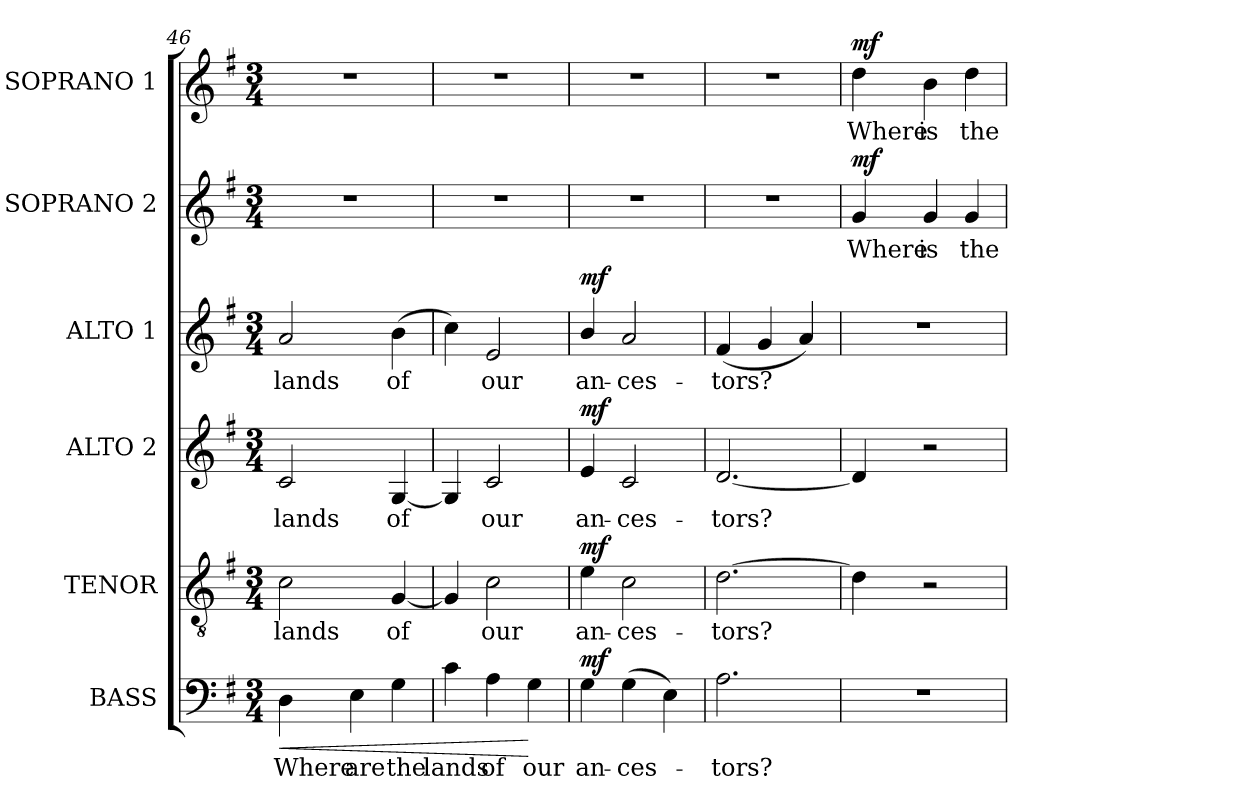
**kern	**text	**dynam	**kern	**text	**dynam	**kern	**text	**dynam	**kern	**text	**dynam	**kern	**text	**dynam	**kern	**text	**dynam
*part6	*part6	*part6	*part5	*part5	*part5	*part4	*part4	*part4	*part3	*part3	*part3	*part2	*part2	*part2	*part1	*part1	*part1
*staff6	*staff6	*staff6	*staff5	*staff5	*staff5	*staff4	*staff4	*staff4	*staff3	*staff3	*staff3	*staff2	*staff2	*staff2	*staff1	*staff1	*staff1
*I"BASS	*	*	*I"TENOR	*	*	*I"ALTO 2	*	*	*I"ALTO 1	*	*	*I"SOPRANO 2	*	*	*I"SOPRANO 1	*	*
*I'B.	*	*	*I'T.	*	*	*I'A.2	*	*	*I'A.1	*	*	*I'S.2	*	*	*I'S.1	*	*
*clefF4	*	*	*clefGv2	*	*	*clefG2	*	*	*clefG2	*	*	*clefG2	*	*	*clefG2	*	*
*	*	*	*ITrd7c12	*	*	*	*	*	*	*	*	*	*	*	*	*	*
*k[f#]	*	*	*k[f#]	*	*	*k[f#]	*	*	*k[f#]	*	*	*k[f#]	*	*	*k[f#]	*	*
*G:	*	*	*G:	*	*	*G:	*	*	*G:	*	*	*G:	*	*	*G:	*	*
*M3/4	*	*	*M3/4	*	*	*M3/4	*	*	*M3/4	*	*	*M3/4	*	*	*M3/4	*	*
=46	=46	=46	=46	=46	=46	=46	=46	=46	=46	=46	=46	=46	=46	=46	=46	=46	=46
!	!LO:LY:b:color=#000000	!LO:HP:b	!	!	!	!	!	!	!	!	!	!	!	!	!	!	!
!	!	!	!	!LO:LY:b:color=#000000	!	!	!	!	!	!	!	!	!	!	!	!	!
!	!	!	!	!	!	!	!LO:LY:b:color=#000000	!	!	!	!	!	!	!	!	!	!
!	!	!	!	!	!	!	!	!	!	!LO:LY:b:color=#000000	!	!LO:N:vis=1	!	!	!LO:N:vis=1	!	!
4Di\	Where	<	2Ci\	lands	.	2ci/	lands	.	2ai/	lands	.	2.r	.	.	2.r	.	.
!	!LO:LY:b:color=#000000	!	!	!	!	!	!	!	!	!	!	!	!	!	!	!	!
4Ei\	are	.	.	.	.	.	.	.	.	.	.	.	.	.	.	.	.
!	!LO:LY:b:color=#000000	!	!	!	!	!	!	!	!	!	!	!	!	!	!	!	!
!	!	!	!	!LO:LY:b:color=#000000	!	!	!	!	!	!	!	!	!	!	!	!	!
!	!	!	!	!	!	!	!LO:LY:b:color=#000000	!	!	!	!	!	!	!	!	!	!
!	!	!	!	!	!	!	!	!	!	!LO:LY:b:color=#000000	!	!	!	!	!	!	!
4Gi\	the	.	[4GGi/	of	.	[4Gi/	of	.	(4bi\	of	.	.	.	.	.	.	.
!!LO:LB:g=z
=47	=47	=47	=47	=47	=47	=47	=47	=47	=47	=47	=47	=47	=47	=47	=47	=47	=47
!	!LO:LY:b:color=#000000	!	!	!	!	!	!	!	!	!	!	!LO:N:vis=1	!	!	!LO:N:vis=1	!	!
4ci\	lands	.	4GGi/]	.	.	4Gi/]	.	.	4cci\)	.	.	2.r	.	.	2.r	.	.
!	!LO:LY:b:color=#000000	!	!	!	!	!	!	!	!	!	!	!	!	!	!	!	!
!	!	!	!	!LO:LY:b:color=#000000	!	!	!	!	!	!	!	!	!	!	!	!	!
!	!	!	!	!	!	!	!LO:LY:b:color=#000000	!	!	!	!	!	!	!	!	!	!
!	!	!	!	!	!	!	!	!	!	!LO:LY:b:color=#000000	!	!	!	!	!	!	!
4Ai\	of	.	2Ci\	our	.	2ci/	our	.	2ei/	our	.	.	.	.	.	.	.
!	!LO:LY:b:color=#000000	!	!	!	!	!	!	!	!	!	!	!	!	!	!	!	!
4Gi\	our	[	.	.	.	.	.	.	.	.	.	.	.	.	.	.	.
=48	=48	=48	=48	=48	=48	=48	=48	=48	=48	=48	=48	=48	=48	=48	=48	=48	=48
!	!LO:LY:b:color=#000000	!	!	!	!	!	!	!	!	!	!	!	!	!	!	!	!
!	!	!	!	!LO:LY:b:color=#000000	!	!	!	!	!	!	!	!	!	!	!	!	!
!	!	!	!	!	!	!	!LO:LY:b:color=#000000	!	!	!	!	!	!	!	!	!	!
!	!	!	!	!	!	!	!	!	!	!LO:LY:b:color=#000000	!	!LO:N:vis=1	!	!	!LO:N:vis=1	!	!
4Gi\	an-	mf	4Ei\	an-	mf	4ei/	an-	mf	4bi/	an-	mf	2.r	.	.	2.r	.	.
!	!LO:LY:b:color=#000000	!	!	!	!	!	!	!	!	!	!	!	!	!	!	!	!
!	!	!	!	!LO:LY:b:color=#000000	!	!	!	!	!	!	!	!	!	!	!	!	!
!	!	!	!	!	!	!	!LO:LY:b:color=#000000	!	!	!	!	!	!	!	!	!	!
!	!	!	!	!	!	!	!	!	!	!LO:LY:b:color=#000000	!	!	!	!	!	!	!
(4Gi\	-ces-	.	2Ci\	-ces-	.	2ci/	-ces-	.	2ai/	-ces-	.	.	.	.	.	.	.
4Ei\)	.	.	.	.	.	.	.	.	.	.	.	.	.	.	.	.	.
=49	=49	=49	=49	=49	=49	=49	=49	=49	=49	=49	=49	=49	=49	=49	=49	=49	=49
!	!LO:LY:b:color=#000000	!	!	!	!	!	!	!	!	!	!	!	!	!	!	!	!
!	!	!	!	!LO:LY:b:color=#000000	!	!	!	!	!	!	!	!	!	!	!	!	!
!	!	!	!	!	!	!	!LO:LY:b:color=#000000	!	!	!	!	!	!	!	!	!	!
!	!	!	!	!	!	!	!	!	!	!LO:LY:b:color=#000000	!	!LO:N:vis=1	!	!	!LO:N:vis=1	!	!
2.Ai\	-tors?	.	[2.Di\	-tors?	.	[2.di/	-tors?	.	(4f#i/	-tors?	.	2.r	.	.	2.r	.	.
.	.	.	.	.	.	.	.	.	4gi/	.	.	.	.	.	.	.	.
.	.	.	.	.	.	.	.	.	4ai/)	.	.	.	.	.	.	.	.
=50	=50	=50	=50	=50	=50	=50	=50	=50	=50	=50	=50	=50	=50	=50	=50	=50	=50
!LO:N:vis=1	!	!	!	!	!	!	!	!	!LO:N:vis=1	!	!	!	!	!	!	!	!
!	!	!	!	!	!	!	!	!	!	!	!	!	!LO:LY:b:color=#000000	!	!	!	!
!	!	!	!	!	!	!	!	!	!	!	!	!	!	!	!	!LO:LY:b:color=#000000	!
2.r	.	.	4Di\]	.	.	4di/]	.	.	2.r	.	.	4gi/	Where	mf	4ddi\	Where	mf
!	!	!	!	!	!	!	!LO:LY:b:color=#000000	!	!	!	!	!	!	!	!	!	!
!	!	!	!	!	!	!	!	!	!	!	!	!	!LO:LY:b:color=#000000	!	!	!	!
!	!	!	!	!	!	!	!	!	!	!	!	!	!	!	!	!LO:LY:b:color=#000000	!
.	.	.	2r	.	.	2r	Where?	.	.	.	.	4gi/	is	.	4bi\	is	.
!	!	!	!	!	!	!	!	!	!	!	!	!	!LO:LY:b:color=#000000	!	!	!	!
!	!	!	!	!	!	!	!	!	!	!	!	!	!	!	!	!LO:LY:b:color=#000000	!
.	.	.	.	.	.	.	.	.	.	.	.	4gi/	the	.	4ddi\	the	.
=	=	=	=	=	=	=	=	=	=	=	=	=	=	=	=	=	=
*-	*-	*-	*-	*-	*-	*-	*-	*-	*-	*-	*-	*-	*-	*-	*-	*-	*-
